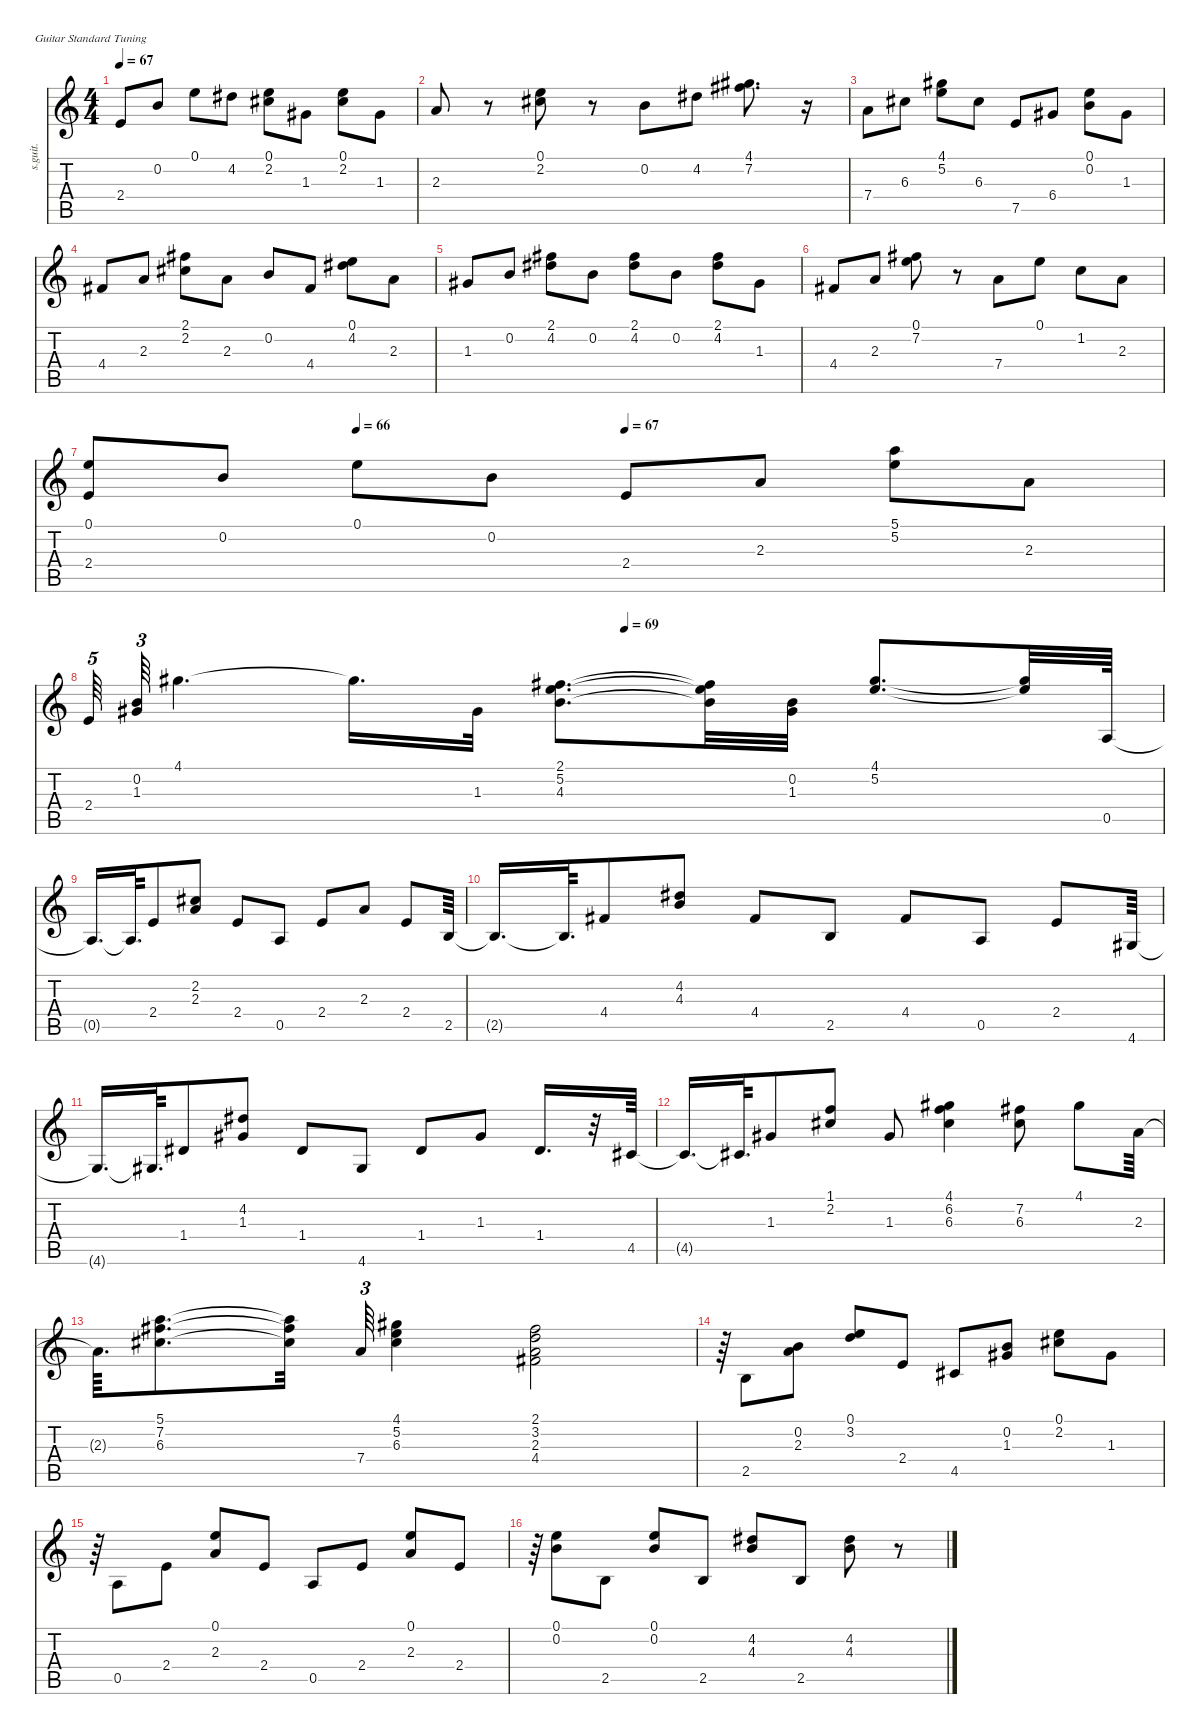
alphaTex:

\defaultSystemsLayout 4
\hideDynamics
\bracketExtendMode nobrackets
\otherSystemsTrackNameOrientation horizontal
\track ("Track 11" "s.guit.") {instrument acousticguitarsteel}
\staff {score tabs}
\tuning (E4 B3 G3 D3 A2 E2)
\ts (4 4)
\tempo 67
\clef g2
\ks c
2.4.8{dy ff beam Up} 0.2.8{dy mf beam Up} 0.1.8{beam Down} 4.2{acc #}.8{beam Down} (0.1 2.2{acc #}).8{dy f beam Down} 1.3{acc #}.8{beam Down} (0.1 2.2{acc #}).8{beam Down} 1.3{acc #}.8{beam Down} |
2.3.8{beam Up} r.8{beam Up} (0.1 2.2{acc #}).8{beam Down} r.8{beam Down} 0.2.8{beam Down} 4.2{acc #}.8{dy mf beam Down} (4.1{acc #} 7.2{acc #}).8{d dy ff beam Down} r.16{beam Down} |
7.4.8{beam Down} 6.3{acc #}.8{dy f beam Down} (4.1{acc #} 5.2).8{dy ff beam Down} 6.3{acc #}.8{dy mf beam Down} 7.5.8{beam Up} 6.4{acc #}.8{beam Up} (0.1 0.2).8{dy ff beam Down} 1.3{acc #}.8{dy mf beam Down} |
4.4{acc #}.8{dy ff beam Up} 2.3.8{dy mf beam Up} (2.1{acc #} 2.2{acc #}).8{dy f beam Down} 2.3.8{dy mf beam Down} 0.2.8{dy f beam Up} 4.4{acc #}.8{beam Up} (0.1 4.2{acc #}).8{beam Down} 2.3.8{beam Down} |
1.3{acc #}.8{beam Up} 0.2.8{beam Up} (2.1{acc #} 4.2{acc #}).8{beam Down} 0.2.8{beam Down} (2.1{acc #} 4.2{acc #}).8{beam Down} 0.2.8{beam Down} (2.1{acc #} 4.2{acc #}).8{beam Down} 1.3{acc #}.8{beam Down} |
4.4{acc #}.8{beam Up} 2.3.8{dy mf beam Up} (0.1 7.2{acc #}).8{dy f beam Down} r.8{beam Down} 7.4.8{beam Down} 0.1.8{beam Down} 1.2.8{beam Down} 2.3.8{beam Down} |
\tempo (66 0.25)
\tempo (67 0.5)
(0.1 2.4).8{beam Up} 0.2.8{beam Up} 0.1.8{beam Down} 0.2.8{beam Down} 2.4.8{beam Up} 2.3.8{beam Up} (5.1 5.2).8{dy ff beam Down} 2.3.8{dy f beam Down} |
\tempo (69 0.5)
2.4.64{tu (5 4) dy ff beam Up} (0.2 1.3{acc #}).64{tu (3 2) beam Up} 4.1{acc #}.4{d beam Down} 4.1{t acc #}.16{d dy f beam Down} 1.3{acc #}.32{dy ff beam Down} (2.1{acc #} 5.2 4.3).8{d dy f beam Down} (2.1{t acc #} 5.2{t} 4.3{t}).32{beam Down} (0.2 1.3{acc #}).32{beam Down} (4.1{acc #} 5.2).8{d beam Up} (4.1{t acc #} 5.2{t}).32{beam Up} 0.5.64{dy ff beam Up} |
0.5{t}.16{d dy f beam Up} 0.5{t}.64{d beam Up} 2.4.8{beam Up} (2.2{acc #} 2.3).8{beam Up} 2.4.8{dy mf beam Up} 0.5.8{dy f beam Up} 2.4.8{dy mf beam Up} 2.3.8{dy f beam Up} 2.4.8{dy mf beam Up} 2.5.64{dy ff beam Up} |
2.5{t}.16{d dy f beam Up} 2.5{t}.64{d beam Up} 4.4{acc #}.8{dy mf beam Up} (4.2{acc #} 4.3).8{dy f beam Up} 4.4{acc #}.8{dy mf beam Up} 2.5.8{dy f beam Up} 4.4{acc #}.8{dy mf beam Up} 0.5.8{dy ff beam Up} 2.4.8{beam Up} 4.6{acc #}.64{dy f beam Up} |
4.6{t acc #}.16{d beam Up} 4.6{t acc #}.64{d beam Up} 1.4{acc #}.8{dy mf beam Up} (4.2{acc #} 1.3{acc #}).8{dy f beam Up} 1.4{acc #}.8{beam Up} 4.6{acc #}.8{dy mf beam Up} 1.4{acc #}.8{beam Up} 1.3{acc #}.8{dy f beam Up} 1.4{acc #}.16{d dy mf beam Up} r.32{beam Up} 4.5{acc #}.64{dy f beam Up} |
4.5{t acc #}.16{d beam Up} 4.5{t acc #}.64{d beam Up} 1.3{acc #}.8{dy mf beam Up} (1.1 2.2{acc #}).8{dy f beam Up} 1.3{acc #}.8{beam Up} (4.1{acc #} 6.2 6.3{acc #}).4{beam Down} (7.2{acc #} 6.3{acc #}).8{beam Down} 4.1{acc #}.8{beam Down} 2.3.64{dy ff beam Down} |
2.3{t}.64{d dy f beam Down} (5.1 7.2{acc #} 6.3{acc #}).8{d dy ff beam Down} (5.1{t} 7.2{t acc #} 6.3{t acc #}).32{dy f beam Down} 7.4.64{tu (3 2) dy ff beam Up} (4.1{acc #} 5.2 6.3{acc #}).4{dy f beam Down} (2.1{acc #} 3.2 2.3 4.4{acc #}).2{beam Down} |
r.64{beam Down} 2.5.8{beam Up} (0.2 2.3).8{dy mf beam Up} (0.1 3.2).8{dy f beam Up} 2.4.8{dy mf beam Up} 4.5{acc #}.8{dy f beam Up} (0.2 1.3{acc #}).8{dy mf beam Up} (0.1 2.2{acc #}).8{dy f beam Down} 1.3{acc #}.8{dy mp beam Down} |
r.64{beam Down} 0.5.8{dy f beam Up} 2.4.8{beam Up} (0.1 2.3).8{beam Up} 2.4.8{dy mf beam Up} 0.5.8{dy f beam Up} 2.4.8{dy mf beam Up} (0.1 2.3).8{dy f beam Up} 2.4.8{dy mf beam Up} |
r.64{beam Down} (0.1 0.2).8{dy f beam Up} 2.5.8{beam Up} (0.1 0.2).8{beam Up} 2.5.8{beam Up} (4.2{acc #} 4.3).8{beam Up} 2.5.8{beam Up} (4.2{acc #} 4.3).8{beam Down} r.8{beam Down}
